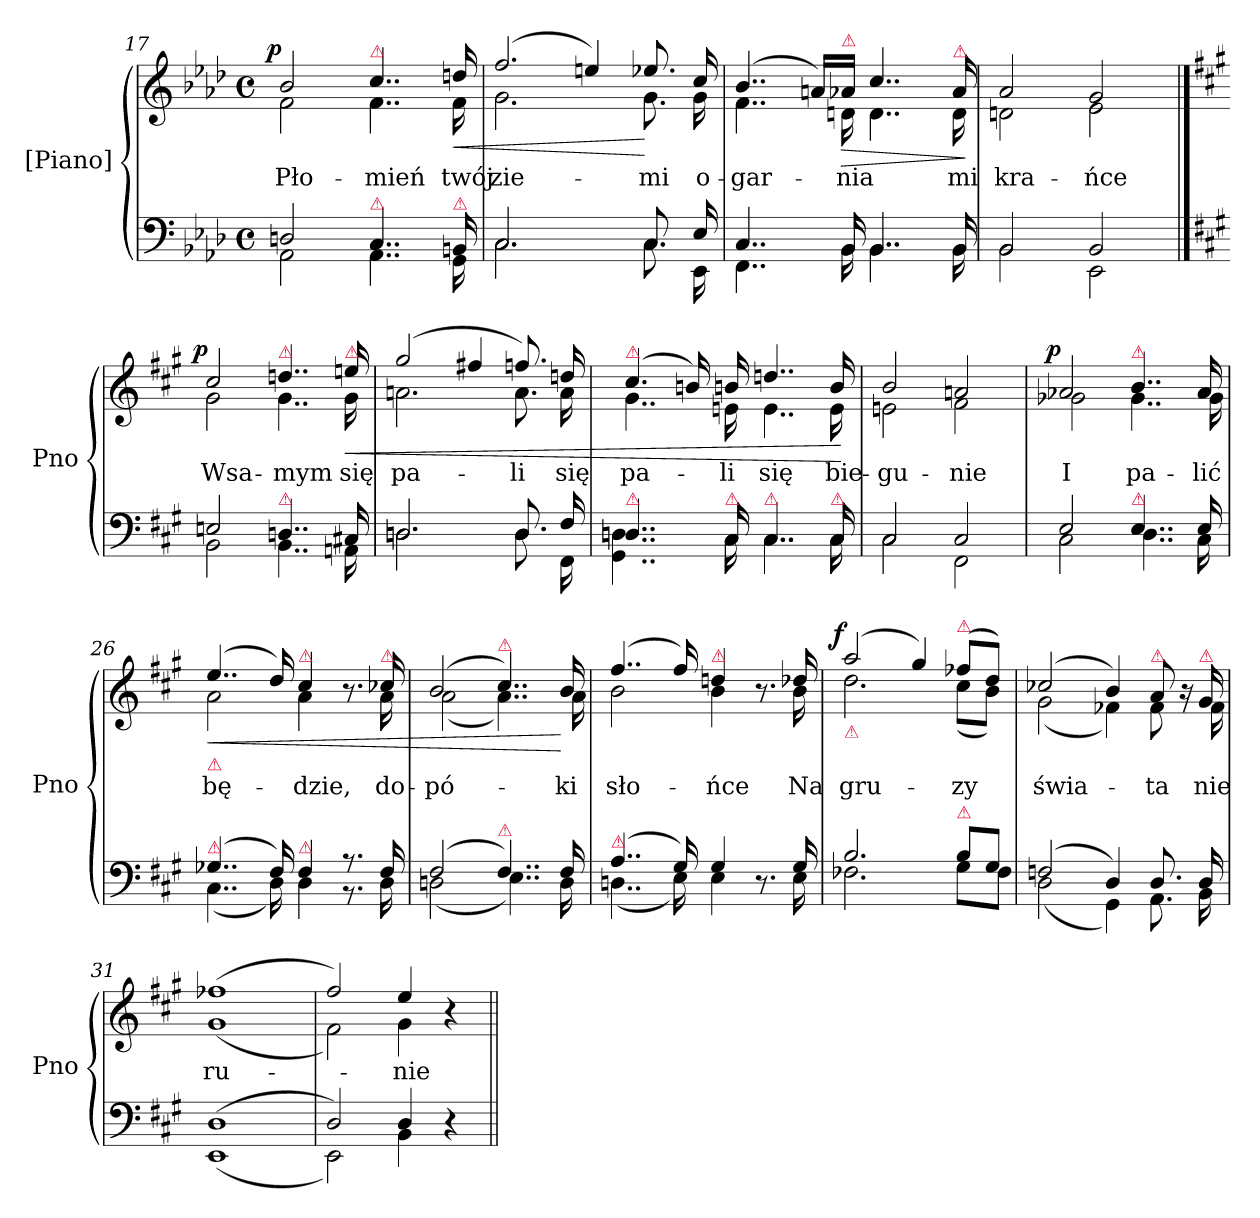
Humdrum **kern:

**kern	**kern	**text	**dynam
*part1	*part1	*part1	*part1
*staff2	*staff1	*staff1	*staff1/2
*I"[Piano]	*	*	*
*I'Pno	*	*	*
*clefF4	*clefG2	*	*
*k[b-e-a-d-]	*k[b-e-a-d-]	*	*
*A-:	*A-:	*	*
*M4/4	*M4/4	*	*
*met(c)	*met(c)	*	*
=17	=17	=17	=17
*^	*^	*	*
!	!	!	!	!	!LO:DY:rj
2Dn/	2AA-\	2b-/	2f\	Pło-	p
!	!	!LO:TX:a:color=crimson:t=⚠	!	!	!
!LO:TX:a:color=crimson:t=⚠	!	!	!	!	!
4..C/	4..AA-\	4..cc/	4..f\	-mień	.
!LO:TX:a:color=crimson:t=⚠	!	!	!	!	!
!	!	!	!	!	!LO:HP:b
16BBn/	16GG\	16ddn/	16f\	twój	<
=18	=18	=18	=18	=18	=18
!	!	!LO:N:vis=2.	!	!	!
2.C/	2.C\	(>2ff/	2.g\	zie-	.
.	.	4een/)	.	.	.
8.C/	8.C\	8.ee-X/	8.g\	mi	[
16E-/	16EE-\	16cc/	16g\	o-	.
=19	=19	=19	=19	=19	=19
!	!	!LO:N:vis=4..	!	!	!
4..C/	4..FF\	(>4.b-/	4..f\	-gar-	.
.	.	16an/LL)	.	.	.
!	!	!LO:TX:a:color=crimson:t=⚠	!	!	!
!	!	!	!	!	!LO:HP:b
16BB-/	16BB-\	16a-X/JJ	16dn\	-nia	>
4..BB-/	4..BB-\	4..cc/	4..d\	.	.
!	!	!LO:TX:a:color=crimson:t=⚠	!	!	!
16BB-/	16BB-\	16a-/	16d\	-mi	.
*v	*v	*	*	*	*
*	*v	*v	*	*
.	.	.	]
=20	=20	=20	=20
*^	*^	*	*
2BB-/	2BB-\	2a-/	2dn\	kra-	.
2BB-/	2EE-\	2g/	2e-\	-ńce	.
==21	==21	==21	==21	==21	==21
*k[f#c#g#]	*	*k[f#c#g#]	*	*	*
!	!	!	!	!	!LO:DY:rj
2En/	2BB\	2cc#/	2g#\	Wsa-	p
!	!	!LO:TX:a:color=crimson:t=⚠	!	!	!
!LO:TX:a:color=crimson:t=⚠	!	!	!	!	!
4..Dn/	4..BB\	4..ddn/	4..g#\	-mym	.
!	!	!LO:TX:a:color=crimson:t=⚠	!	!	!
!	!	!	!	!	!LO:HP:b
16C#X/	16AAn\	16een/	16g#\	się	<
=22	=22	=22	=22	=22	=22
2.Dn/	2.Dn\	(>2gg#/	2.an\	pa-	.
.	.	4ff#X/	.	.	.
8.D/	8.D\	8.ffn/)	8.a\	-li	.
16F#/	16FF#\	16ddn/	16a\	się	.
=23	=23	=23	=23	=23	=23
!	!	!LO:TX:a:color=crimson:t=⚠	!	!	!
!LO:TX:a:color=crimson:t=⚠	!	!	!	!	!
4..Dn/	4..GG#\ 4..Dn\	(>4.cc#/	4..g#\	pa-	.
.	.	16bn/)	.	.	.
!LO:TX:a:color=crimson:t=⚠	!	!	!	!	!
16C#/	16C#\	16bn/	16en\	-li	.
!LO:TX:a:color=crimson:t=⚠	!	!	!	!	!
4..C#/	4..C#\	4..ddn/	4..e\	się	.
!LO:TX:a:color=crimson:t=⚠	!	!	!	!	!
16C#/	16C#\	16b/	16e\	bie-	.
*v	*v	*	*	*	*
*	*v	*v	*	*
.	.	.	[
=24	=24	=24	=24
*^	*^	*	*
2C#/	2C#\	2b/	2en\	-gu-	.
2C#/	2FF#\	2an/	2f#\	-nie	.
=25	=25	=25	=25	=25	=25
!	!	!	!	!	!LO:DY:rj
2E/	2C#\	2a-X/	2g-X\	I	p
!	!	!LO:TX:a:color=crimson:t=⚠	!	!	!
!LO:TX:a:color=crimson:t=⚠	!	!	!	!	!
4..E/	4..D\	4..b/	4..g-\	pa-	.
16E/	16C#\	16a-/	16g-\	-lić	.
=26	=26	=26	=26	=26	=26
!	!	!LO:TX:b:color=crimson:t=⚠	!	!	!
!LO:TX:a:color=crimson:t=⚠	!	!	!	!	!
!	!	!	!	!	!LO:HP:b
(>4..G-X/	(<4..C#\	(>4..ee/	2a\	bę-	<
16F#/)	16D\)	16dd/)	.	.	.
!	!	!LO:TX:a:color=crimson:t=⚠	!	!	!
!LO:TX:a:color=crimson:t=⚠	!	!	!	!	!
4F#/	4D\	4cc#/	4a\	-dzie,	.
8.r	8.r	8.r	8.ryy	.	.
!	!	!LO:TX:a:color=crimson:t=⚠	!	!	!
16F#/	16D\	16cc-X/	16a\	do-	.
=27	=27	=27	=27	=27	=27
(>2F#/	(<2Dn\	(>2b/	(<2a\	-pó-	.
!	!	!LO:TX:a:color=crimson:t=⚠	!	!	!
!LO:TX:a:color=crimson:t=⚠	!	!	!	!	!
4..F#/)	4..E\)	4..cc#/)	4..a\)	.	.
16F#/	16D\	16b/	16a\	-ki	[
=28	=28	=28	=28	=28	=28
!LO:TX:a:color=crimson:t=⚠	!	!	!	!	!
(>4..A/	(<4..Dn\	(>4..ff#/	2b\	sło-	.
16G#/)	16E\)	16ff#/)	.	.	.
!	!	!LO:TX:a:color=crimson:t=⚠	!	!	!
4G#/	4E\	4ddn/	4b\	-ńce	.
8.r	8.ryy	8.r	8.ryy	.	.
16G#/	16E\	16dd-X/	16b\	Na	.
=29	=29	=29	=29	=29	=29
!	!	!LO:TX:b:color=crimson:t=⚠	!	!	!
!	!	!	!	!	!LO:DY:b:rj
2.B/	2.F-X\	(>2aa/	2.dd\	gru-	f
.	.	4gg#/)	.	.	.
!	!	!LO:TX:a:color=crimson:t=⚠	!	!	!
!LO:TX:a:color=crimson:t=⚠	!	!	!	!	!
8B/L	8G#\L	(>8ff-X/L	(<8cc#\L	-zy	.
8G#/J	8F-\J	8dd/J)	8b\J)	.	.
=30	=30	=30	=30	=30	=30
(>2Fn/	(<2D\	(>2cc-X/	(<2g#\	świa-	.
4D/)	4GG#\)	4b/)	4f-X\)	.	.
!	!	!LO:TX:a:color=crimson:t=⚠	!	!	!
8.D/	8.AA\	8a/	8f-\	-ta	.
.	.	16r	16ryy	.	.
!	!	!LO:TX:a:color=crimson:t=⚠	!	!	!
16D/	16BB\	16g#/	16f-\	nie	.
=31	=31	=31	=31	=31	=31
(>1D	(<1EE	(>1ff-X	(<1g#	ru-	.
=32	=32	=32	=32	=32	=32
2D/)	2EE\)	2ff#/)	2f#\)	.	.
4D/	4BB\	4ee/	4g#\	-nie	.
4r	4ryy	4r	4ryy	.	.
*v	*v	*	*	*	*
*	*v	*v	*	*
=||	=||	=||	=||
*-	*-	*-	*-
